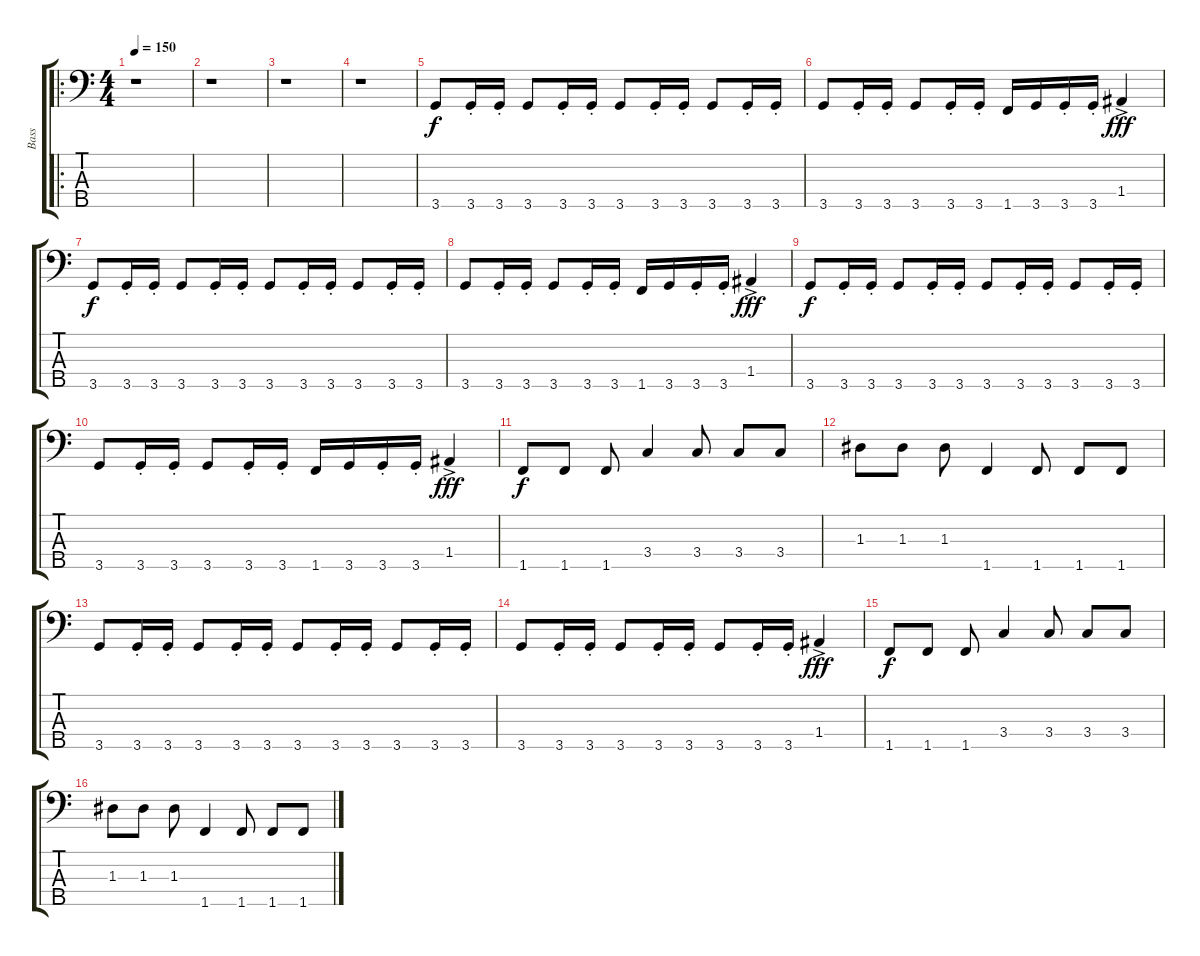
\track ("Bass" "Bass") {instrument electricbassfinger}
\staff {score tabs}
\tuning (C3 G2 D2 A1 E1) {hide}
\ro
\ts (4 4)
\tempo 150
\clef f4
\ks c
r.1{dy f instrument electricbassfinger} |
r.1 |
r.1 |
r.1 |
3.5.8 3.5{st}.16 3.5{st}.16 3.5.8 3.5{st}.16 3.5{st}.16 3.5.8 3.5{st}.16 3.5{st}.16 3.5.8 3.5{st}.16 3.5{st}.16 |
3.5.8 3.5{st}.16 3.5{st}.16 3.5.8 3.5{st}.16 3.5{st}.16 1.5.16 3.5.16 3.5{st}.16 3.5{st}.16 1.4{ac}.4{dy fff} |
3.5.8{dy f} 3.5{st}.16 3.5{st}.16 3.5.8 3.5{st}.16 3.5{st}.16 3.5.8 3.5{st}.16 3.5{st}.16 3.5.8 3.5{st}.16 3.5{st}.16 |
3.5.8 3.5{st}.16 3.5{st}.16 3.5.8 3.5{st}.16 3.5{st}.16 1.5.16 3.5.16 3.5{st}.16 3.5{st}.16 1.4{ac}.4{dy fff} |
3.5.8{dy f} 3.5{st}.16 3.5{st}.16 3.5.8 3.5{st}.16 3.5{st}.16 3.5.8 3.5{st}.16 3.5{st}.16 3.5.8 3.5{st}.16 3.5{st}.16 |
3.5.8 3.5{st}.16 3.5{st}.16 3.5.8 3.5{st}.16 3.5{st}.16 1.5.16 3.5.16 3.5{st}.16 3.5{st}.16 1.4{ac}.4{dy fff} |
1.5.8{dy f} 1.5.8 1.5.8 3.4.4 3.4.8 3.4.8 3.4.8 |
1.3.8 1.3.8 1.3.8 1.5.4 1.5.8 1.5.8 1.5.8 |
3.5.8 3.5{st}.16 3.5{st}.16 3.5.8 3.5{st}.16 3.5{st}.16 3.5.8 3.5{st}.16 3.5{st}.16 3.5.8 3.5{st}.16 3.5{st}.16 |
3.5.8 3.5{st}.16 3.5{st}.16 3.5.8 3.5{st}.16 3.5{st}.16 3.5.8 3.5{st}.16 3.5{st}.16 1.4{ac}.4{dy fff} |
1.5.8{dy f} 1.5.8 1.5.8 3.4.4 3.4.8 3.4.8 3.4.8 |
1.3.8 1.3.8 1.3.8 1.5.4 1.5.8 1.5.8 1.5.8
